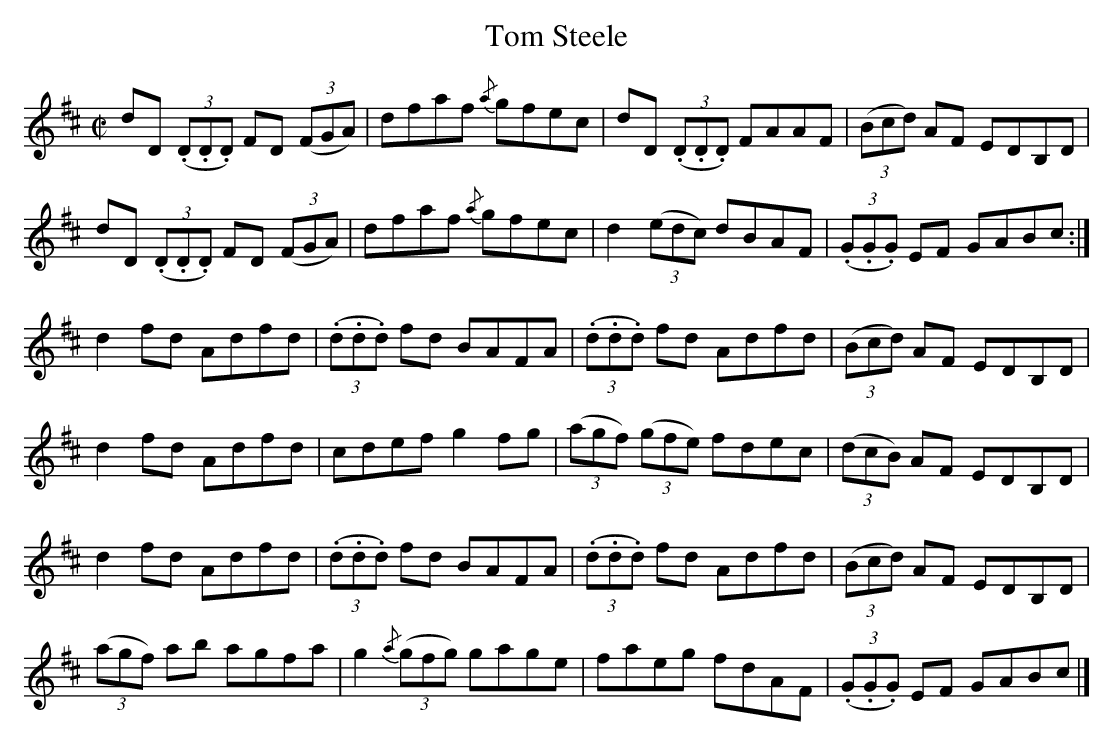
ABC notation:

X:1
U: ~ = !turn!
T:Tom Steele
M:C|
K:D
dD ((3.D.D.D) FD ((3FGA) | dfaf {/a}gfec | dD ((3.D.D.D) FAAF | ((3Bcd) AF EDB,D |
dD ((3.D.D.D) FD ((3FGA) | dfaf {/a}gfec | d2 ((3edc) dBAF | ((3.G.G.G) EF GABc :|]
d2fd Adfd | ((3.d.d.d) fd BAFA | ((3.d.d.d) fd Adfd | ((3Bcd) AF EDB,D |
d2fd Adfd | cdef g2fg | ((3agf) ((3gfe) fdec |((3dcB) AF EDB,D |
d2fd Adfd | ((3.d.d.d) fd BAFA | ((3.d.d.d) fd Adfd | ((3Bcd) AF EDB,D |
((3agf) ab agfa | g2 (3{/a}(gfg) gage | faeg fdAF | ((3.G.G.G) EF GABc |]
